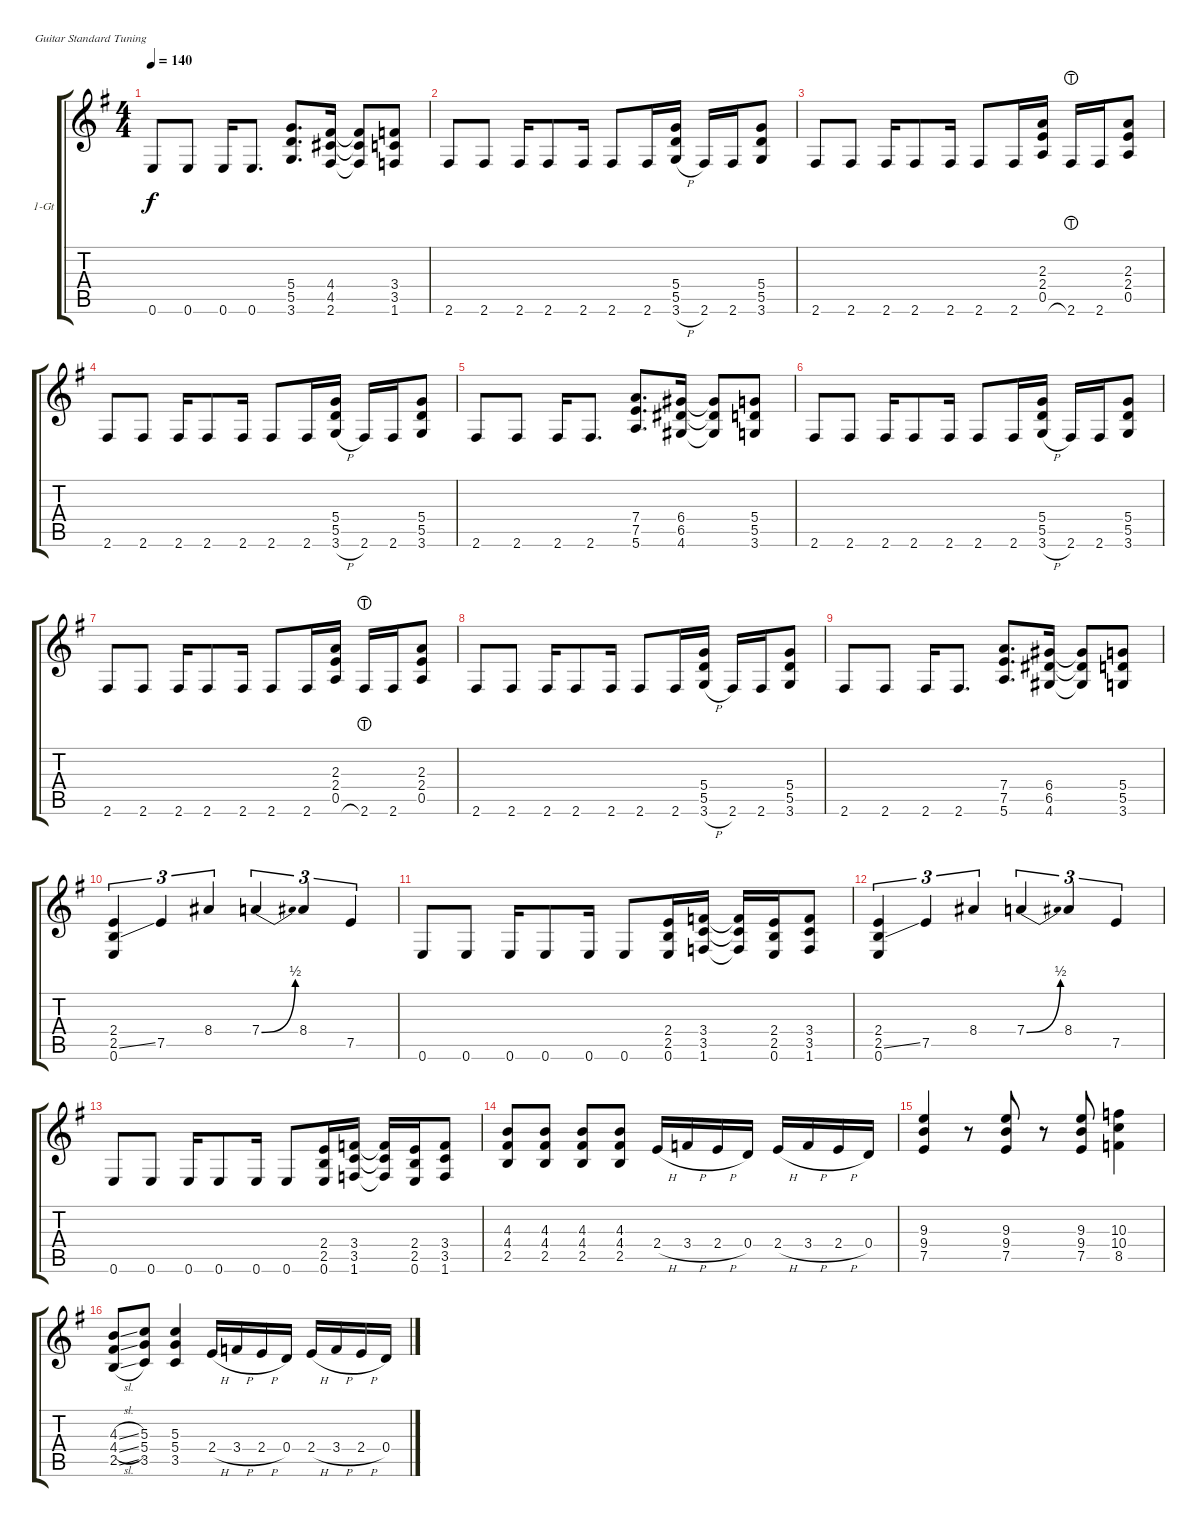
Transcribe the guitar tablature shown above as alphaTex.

\bracketExtendMode groupsimilarinstruments
\firstSystemTrackNameOrientation horizontal
\otherSystemsTrackNameOrientation horizontal
\track ("1-Gt" "1-Gt") {instrument distortionguitar}
\staff {score tabs}
\tuning (E4 B3 G3 D3 A2 E2)
\ts (4 4)
\tempo 140
\clef g2
\scale
1.05549
\ks g
0.6.8{dy f} 0.6.8 0.6.16 0.6.8{d} (5.4 5.5 3.6).8{d} (4.4 4.5 2.6).16 (4.4{t} 4.5{t} 2.6{t}).8 (1.6 3.5 3.4).8 |
\scale
0.944515 2.6.8 2.6.8 2.6.16 2.6.8 2.6.16 2.6.8 2.6.16 (5.4 5.5 3.6{h}).16 2.6.16 2.6.16 (5.4 5.5 3.6).8 |
\scale
1.05549 2.6.8 2.6.8 2.6.16 2.6.8 2.6.16 2.6.8 2.6.16 (2.3 2.4 0.5).16 2.6{lht}.16 2.6.16 (2.3 2.4 0.5).8 |
\scale
0.944515 2.6.8 2.6.8 2.6.16 2.6.8 2.6.16 2.6.8 2.6.16 (5.4 5.5 3.6{h}).16 2.6.16 2.6.16 (5.4 5.5 3.6).8 |
\scale
1.05549 2.6.8 2.6.8 2.6.16 2.6.8{d} (7.4 7.5 5.6).8{d} (6.4 6.5 4.6).16 (6.4{t} 6.5{t} 4.6{t}).8 (3.6 5.5 5.4).8 |
\scale
0.944515 2.6.8 2.6.8 2.6.16 2.6.8 2.6.16 2.6.8 2.6.16 (5.4 5.5 3.6{h}).16 2.6.16 2.6.16 (5.4 5.5 3.6).8 |
\scale
1.05549 2.6.8 2.6.8 2.6.16 2.6.8 2.6.16 2.6.8 2.6.16 (2.3 2.4 0.5).16 2.6{lht}.16 2.6.16 (2.3 2.4 0.5).8 |
\scale
0.944515 2.6.8 2.6.8 2.6.16 2.6.8 2.6.16 2.6.8 2.6.16 (5.4 5.5 3.6{h}).16 2.6.16 2.6.16 (5.4 5.5 3.6).8 |
\scale
1.05549 2.6.8 2.6.8 2.6.16 2.6.8{d} (7.4 7.5 5.6).8{d} (6.4 6.5 4.6).16 (6.4{t} 6.5{t} 4.6{t}).8 (3.6 5.5 5.4).8 |
\scale
0.944515 (2.4 2.5{ss} 0.6).4{tu (3 2)} 7.5.4{tu (3 2)} 8.4.4{tu (3 2)} 7.4{be (bend 0 0 60 2)}.4{tu (3 2)} 8.4.4{tu (3 2)} 7.5.4{tu (3 2)} |
\scale
1.05549 0.6.8 0.6.8 0.6.16 0.6.8 0.6.16 0.6.8 (2.4 2.5 0.6).16 (3.4 3.5 1.6).16 (1.6{t} 3.5{t} 3.4{t}).16 (2.4 2.5 0.6).16 (3.4 3.5 1.6).8 |
\scale
0.944515 (2.4 2.5{ss} 0.6).4{tu (3 2)} 7.5.4{tu (3 2)} 8.4.4{tu (3 2)} 7.4{be (bend 0 0 60 2)}.4{tu (3 2)} 8.4.4{tu (3 2)} 7.5.4{tu (3 2)} |
\scale
1.05549 0.6.8 0.6.8 0.6.16 0.6.8 0.6.16 0.6.8 (2.4 2.5 0.6).16 (3.4 3.5 1.6).16 (1.6{t} 3.5{t} 3.4{t}).16 (2.4 2.5 0.6).16 (3.4 3.5 1.6).8 |
\scale
0.944515 (4.3 4.4 2.5).8 (4.3 4.4 2.5).8 (4.3 4.4 2.5).8 (4.3 4.4 2.5).8 2.4{h}.16 3.4{h}.16 2.4{h}.16 0.4.16 2.4{h}.16 3.4{h}.16 2.4{h}.16 0.4.16 |
\scale
1.05549 (9.3 9.4 7.5).4 r.8 (9.3 9.4 7.5).8 r.8 (9.3 9.4 7.5).8 (10.3 10.4 8.5).4 |
\scale
0.944515 (4.3{sl} 4.4{sl} 2.5{sl}).8 (5.3 5.4 3.5).8 (5.3 5.4 3.5).4 2.4{h}.16 3.4{h}.16 2.4{h}.16 0.4.16 2.4{h}.16 3.4{h}.16 2.4{h}.16 0.4.16
